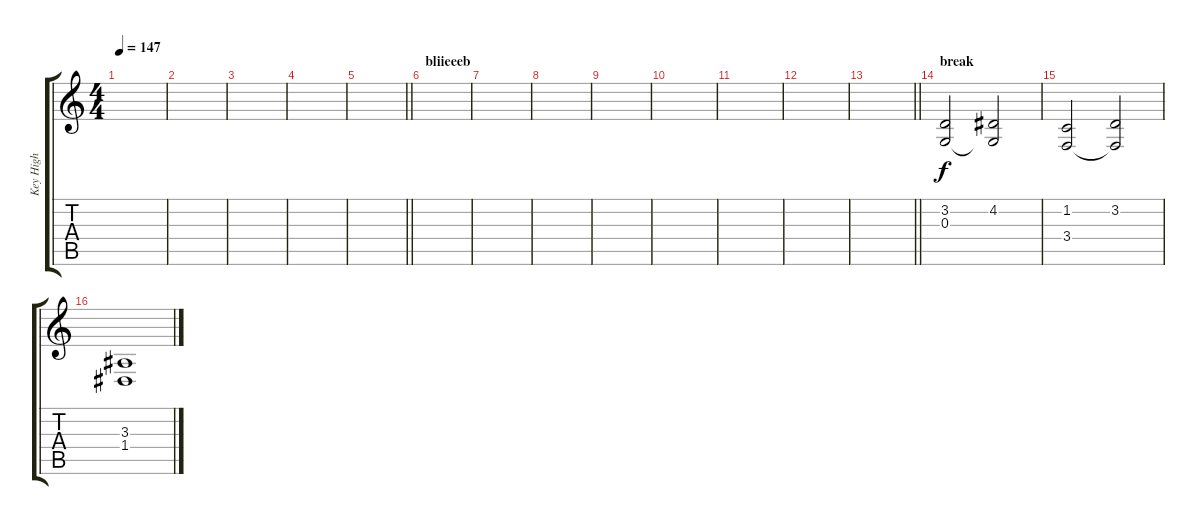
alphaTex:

\track ("Key High" "Key High") {instrument acousticgrandpiano}
\staff {score tabs}
\tuning (E4 B3 G3 D3 A2 E2) {hide}
\ts (4 4)
\tempo 147
\clef g2
\ks c
|
|
|
|
\barLineRight lightlight
|
\section ("" "bliieeeb")
|
|
|
|
|
|
|
\barLineRight lightlight
|
\section ("" "break")
(3.2 0.3).2 (4.2 0.3{t}).2 |
(1.2 3.4).2 (3.2 3.4{t}).2 |
(3.3 1.4).1
